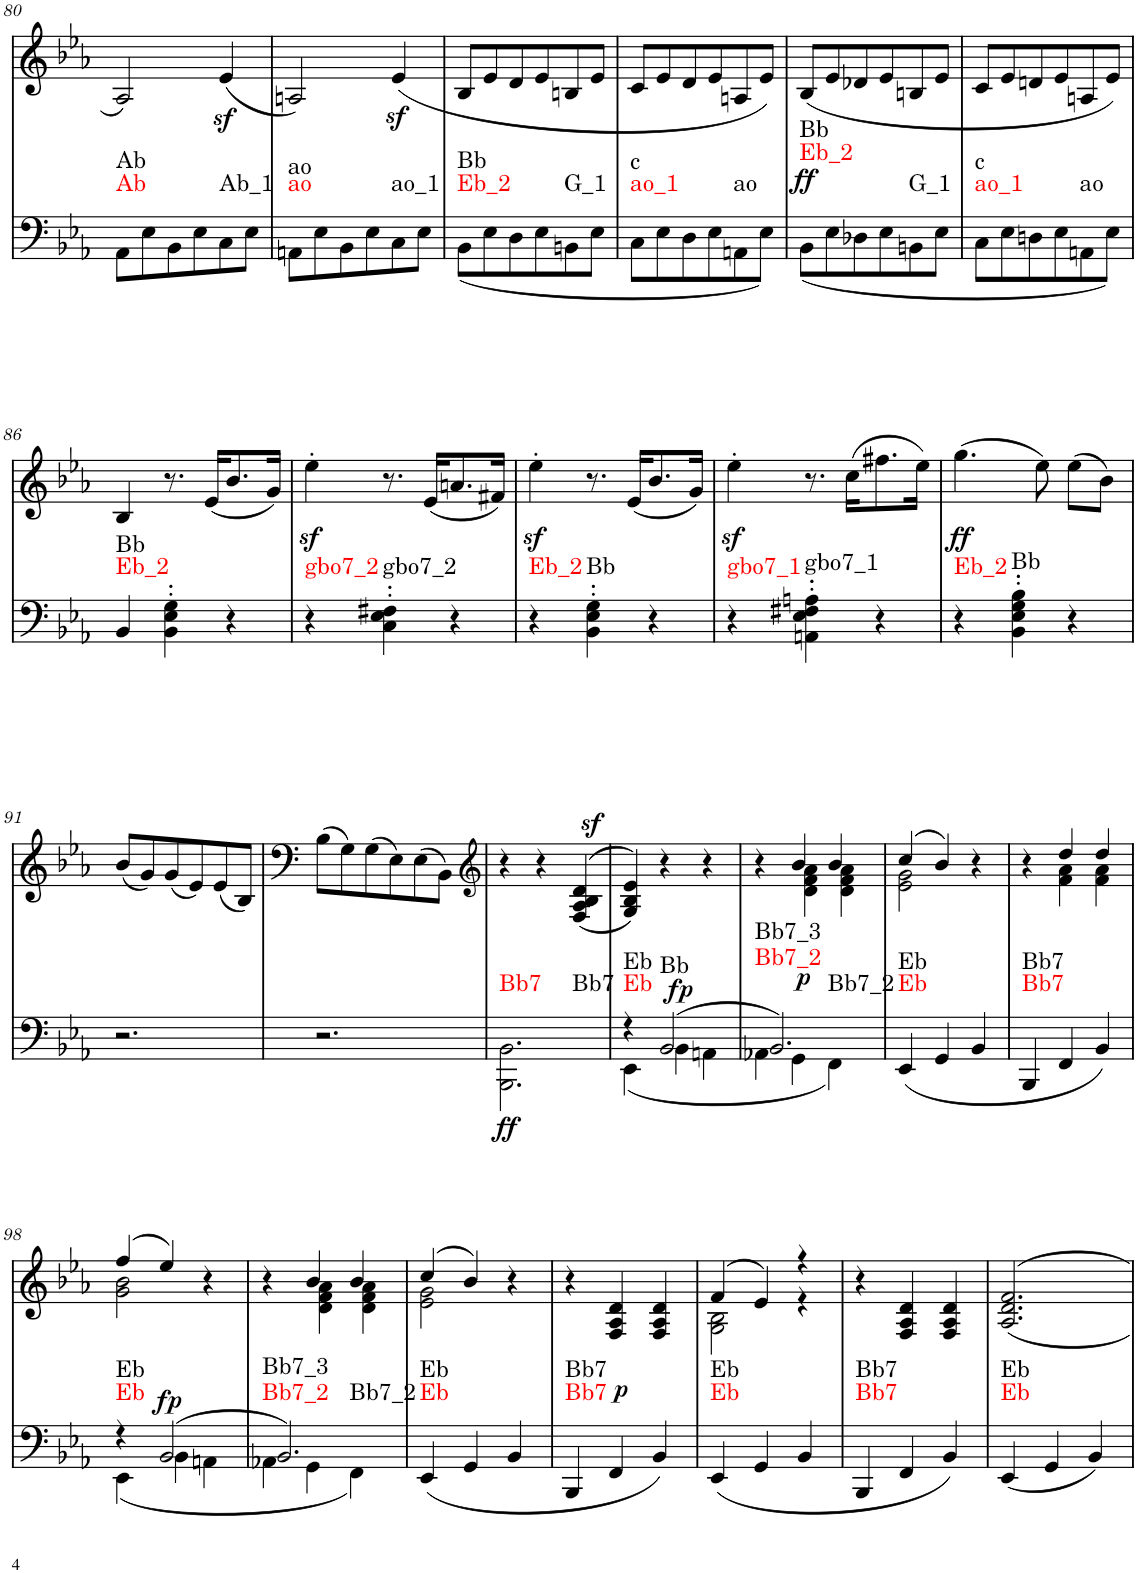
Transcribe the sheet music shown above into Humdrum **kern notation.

**kern	**dynam	**harte	**kern	**dynam
*part2	*part2	*part2	*part1	*part1
*staff2	*staff2	*	*staff1	*staff1
*I"piano	*	*	*I"piano	*
*I'Pno	*	*	*I'Pno	*
!!LO:PB:g=z
*clefF4	*	*	*clefG2	*
*k[b-e-a-]	*	*	*k[b-e-a-]	*
*c:	*	*	*c:	*
*M3/4	*	*	*M3/4	*
=80	=80	=80	=80	=80
!	!	!LO:H:n=1:kt=Ab	!	!
!	!	!LO:H:n=2:kt=Ab	!	!
8AA-\L	.	N N	2A-/	.
8E-\	.	.	.	.
8BB-\	.	.	.	.
8E-\	.	.	.	.
!	!	!LO:H:kt=Ab_1	!	!
8C\	.	N	(4e-z</	.
8E-\J	.	.	.	.
=81	=81	=81	=81	=81
!	!	!LO:H:n=1:kt=ao	!	!
!	!	!LO:H:n=2:kt=ao	!	!
8AAn\L	.	N N	2An/)	.
8E-\	.	.	.	.
8BB-\	.	.	.	.
8E-\	.	.	.	.
!	!	!LO:H:kt=ao_1	!	!
8C\	.	N	(<4e-z</	.
8E-\J	.	.	.	.
=82	=82	=82	=82	=82
!	!	!LO:H:n=1:kt=Eb_2	!	!
!	!	!LO:H:n=2:kt=Bb	!	!
(<8BB-\L	.	N N	8B-/L	.
8E-\	.	.	8e-/	.
8D\	.	.	8d/	.
8E-\	.	.	8e-/	.
!	!	!LO:H:kt=G_1	!	!
8BBn\	.	N	8Bn/	.
8E-\J	.	.	8e-/J	.
=83	=83	=83	=83	=83
!	!	!LO:H:n=1:kt=ao_1	!	!
!	!	!LO:H:n=2:kt=c	!	!
8C\L	.	N N	8c/L	.
8E-\	.	.	8e-/	.
8D\	.	.	8d/	.
8E-\	.	.	8e-/	.
!	!	!LO:H:kt=ao	!	!
8AAn\	.	N	8An/	.
8E-\J)	.	.	8e-/J)	.
=84	=84	=84	=84	=84
!	!	!LO:H:n=1:kt=Eb_2	!	!
!	!	!LO:H:n=2:kt=Bb	!	!
(<8BB-\L	.	N N	(8B-/L	.
!	!LO:DY:a	!	!	!
8E-\	ff	.	8e-/	.
8D-X\	.	.	8d-X/	.
8E-\	.	.	8e-/	.
!	!	!LO:H:kt=G_1	!	!
8BBn\	.	N	8Bn/	.
8E-\J	.	.	8e-/J	.
=85	=85	=85	=85	=85
!	!	!LO:H:n=1:kt=ao_1	!	!
!	!	!LO:H:n=2:kt=c	!	!
8C\L	.	N N	8c/L	.
8E-\	.	.	8e-/	.
8Dn\	.	.	8dn/	.
8E-\	.	.	8e-/	.
!	!	!LO:H:kt=ao	!	!
8AAn\	.	N	8An/	.
8E-\J)	.	.	8e-/J)	.
!!LO:LB:g=z
=86	=86	=86	=86	=86
!	!	!LO:H:n=1:kt=Eb_2	!	!
!	!	!LO:H:n=2:kt=Bb	!	!
4BB-/	.	N N	4B-/	.
4BB-\' 4E-\' 4G\'	.	.	8.r	.
.	.	.	(16e-/KL	.
4r	.	.	8.b-/	.
.	.	.	16g/Jk)	.
=87	=87	=87	=87	=87
!	!	!LO:H:kt=gbo7_2	!	!
4r	.	N	4ee-z<'\	.
!	!	!LO:H:kt=gbo7_2	!	!
4C\' 4E-\' 4F#X\'	.	N	8.r	.
.	.	.	(16e-/KL	.
4r	.	.	8.an/	.
.	.	.	16f#X/Jk)	.
=88	=88	=88	=88	=88
!	!	!LO:H:kt=Eb_2	!	!
4r	.	N	4ee-z<'\	.
!	!	!LO:H:kt=Bb	!	!
4BB-\' 4E-\' 4G\'	.	N	8.r	.
.	.	.	(16e-/KL	.
4r	.	.	8.b-/	.
.	.	.	16g/Jk)	.
=89	=89	=89	=89	=89
!	!	!LO:H:kt=gbo7_1	!	!
4r	.	N	4ee-z<'\	.
!	!	!LO:H:kt=gbo7_1	!	!
4AAn\' 4E-\' 4F#X\' 4An\'	.	N	8.r	.
.	.	.	(16cc\KL	.
4r	.	.	8.ff#X\	.
.	.	.	16ee-\Jk)	.
=90	=90	=90	=90	=90
!	!	!LO:H:kt=Eb_2	!	!LO:DY:b
4r	.	N	(4.gg\	ff
!	!	!LO:H:kt=Bb	!	!
4BB-\' 4E-\' 4G\' 4B-\'	.	N	.	.
.	.	.	8ee-\)	.
4r	.	.	(8ee-\L	.
.	.	.	8b-\J)	.
!!LO:LB:g=z
=91	=91	=91	=91	=91
2.r	.	.	(8b-/L	.
.	.	.	8g/)	.
.	.	.	(8g/	.
.	.	.	8e-/)	.
.	.	.	(8e-/	.
.	.	.	8B-/J)	.
=92	=92	=92	=92	=92
2.r	.	.	(8B-\L	.
.	.	.	8G\)	.
.	.	.	(8G\	.
.	.	.	8E-\)	.
.	.	.	(8E-\	.
.	.	.	8BB-\J)	.
=93	=93	=93	=93	=93
*	*	*	*clefG2	*
!	!LO:DY:b	!LO:H:n=1:kt=Bb7	!	!
!	!	!LO:H:n=2:kt=Bb7	!	!
2.BBB-\ 2.BB-\	ff	N N	4r	.
.	.	.	4r	.
.	.	.	(>(4F/z> 4A-/z> 4B-/z> 4d/z>	.
=94	=94	=94	=94	=94
*^	*	*	*	*
!	!	!	!LO:H:n=1:kt=Eb	!	!
!	!	!	!LO:H:n=2:kt=Eb	!	!
4r	(4EE-\	.	N N	4G/ 4B-/ 4e-/))	.
!	!	!LO:DY:a	!LO:H:kt=Bb	!	!
(2BB-/	4BB-\	fp	N	4r	.
.	4AAn\	.	.	4r	.
=95	=95	=95	=95	=95	=95
*	*	*	*	*^	*
!	!	!	!LO:H:n=1:kt=Bb7_2	!	!	!
!	!	!	!LO:H:n=2:kt=Bb7_3	!	!	!
!	!	!	!LO:H:n=3:kt=Bb7_2	!	!	!
2.BB-/)	4AA-X\	.	N N N	4r	4ryy	.
!	!	!LO:DY:a	!	!	!	!
.	4GG\	p	.	4b-/	4d\ 4f\ 4a-\	.
.	4FF\)	.	.	4b-/	4d\ 4f\ 4a-\	.
=96	=96	=96	=96	=96	=96	=96
!	!	!	!LO:H:n=1:kt=Eb	!	!	!
!	!	!	!LO:H:n=2:kt=Eb	!	!	!
*v	*v	*	*	*	*	*
(4EE-/	.	N N	(4cc/	2e-\ 2g\	.
4GG/	.	.	4b-/)	.	.
4BB-/	.	.	4r	4ryy	.
=97	=97	=97	=97	=97	=97
!	!	!LO:H:n=1:kt=Bb7	!	!	!
!	!	!LO:H:n=2:kt=Bb7	!	!	!
4BBB-/	.	N N	4r	4ryy	.
4FF/	.	.	4dd/	4f\ 4a-\	.
4BB-/)	.	.	4dd/	4f\ 4a-\	.
!!LO:LB:g=z	!!
=98	=98	=98	=98	=98	=98
*^	*	*	*	*	*
!	!	!	!LO:H:n=1:kt=Eb	!	!	!
!	!	!	!LO:H:n=2:kt=Eb	!	!	!
4r	(4EE-\	.	N N	(4ff/	2g\ 2b-\	.
!	!	!LO:DY:a	!	!	!	!
(2BB-/	4BB-\	fp	.	4ee-/)	.	.
.	4AAn\	.	.	4r	4ryy	.
=99	=99	=99	=99	=99	=99	=99
!	!	!	!LO:H:n=1:kt=Bb7_2	!	!	!
!	!	!	!LO:H:n=2:kt=Bb7_3	!	!	!
!	!	!	!LO:H:n=3:kt=Bb7_2	!	!	!
2.BB-/)	4AA-X\	.	N N N	4r	4ryy	.
.	4GG\	.	.	4b-/	4d\ 4f\ 4a-\	.
.	4FF\)	.	.	4b-/	4d\ 4f\ 4a-\	.
=100	=100	=100	=100	=100	=100	=100
!	!	!	!LO:H:n=1:kt=Eb	!	!	!
!	!	!	!LO:H:n=2:kt=Eb	!	!	!
*v	*v	*	*	*	*	*
(<4EE-/	.	N N	(4cc/	2e-\ 2g\	.
4GG/	.	.	4b-/)	.	.
4BB-/	.	.	4r	4ryy	.
=101	=101	=101	=101	=101	=101
!	!	!LO:H:n=1:kt=Bb7	!	!	!
!	!	!LO:H:n=2:kt=Bb7	!	!	!
*	*	*	*v	*v	*
4BBB-/	.	N N	4r	.
!	!LO:DY:a	!	!	!
4FF/	p	.	4F/ 4A-/ 4d/	.
4BB-/)	.	.	4F/ 4A-/ 4d/	.
=102	=102	=102	=102	=102
*	*	*	*^	*
!	!	!LO:H:n=1:kt=Eb	!	!	!
!	!	!LO:H:n=2:kt=Eb	!	!	!
(4EE-/	.	N N	(4f/	2G\ 2B-\	.
4GG/	.	.	4e-/)	.	.
4BB-/	.	.	4r	4r	.
=103	=103	=103	=103	=103	=103
!	!	!LO:H:n=1:kt=Bb7	!	!	!
!	!	!LO:H:n=2:kt=Bb7	!	!	!
*	*	*	*v	*v	*
4BBB-/	.	N N	4r	.
4FF/	.	.	4F/ 4A-/ 4d/	.
4BB-/)	.	.	4F/ 4A-/ 4d/	.
=104	=104	=104	=104	=104
!	!	!LO:H:n=1:kt=Eb	!	!
!	!	!LO:H:n=2:kt=Eb	!	!
(4EE-/	.	N N	2.A-/ 2.d/ 2.f/	.
4GG/	.	.	.	.
4BB-/)	.	.	.	.
=	=	=	=	=
*-	*-	*-	*-	*-
